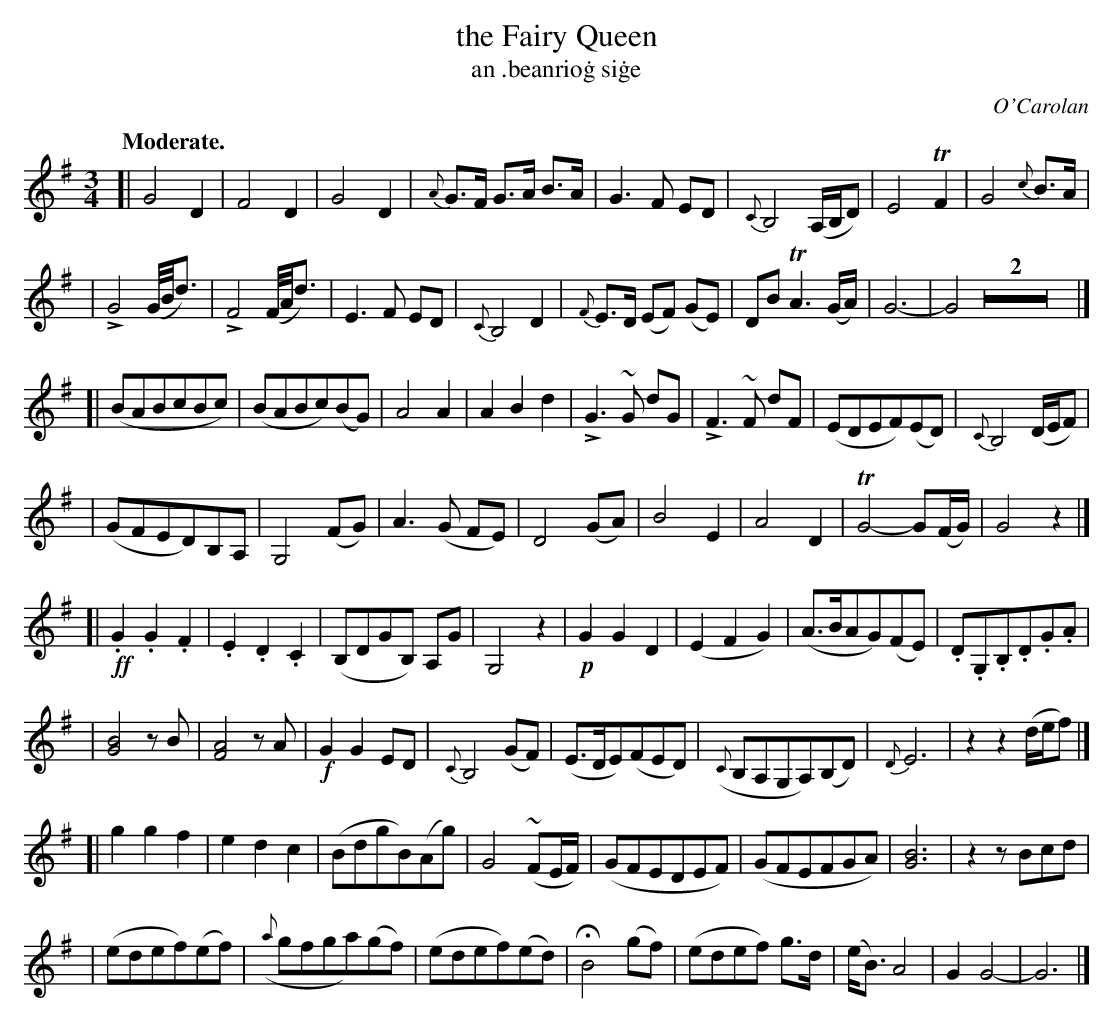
X:1
T: the Fairy Queen
T: an \.beanrio\.g si\.ge
C: O'Carolan
Q: "Moderate."
U: k=!emphasis!		% "^>" or "_>"
M: 3/4
L: 1/8
K: G
[| G4 D2 | F4 D2 | G4 D2 | {A}G>F G>A B>A \
| G3 F ED | {C}B,4 (A,/B,/D) | E4 TF2 | G4 {c}B>A |
| kG4 (G//B//d3/2) | kF4 (F//A//d3/2) | E3 F ED | {C}B,4 D2 \
| {F}E>D (EF) (GE) | DB TA3 (G/A/) | G6- | G4 Z2 |]
[| (BABcBc) | (BABc)(BG) | A4 A2 | A2 B2 d2 \
| kG3 ~G dG | kF3 ~F dF | (EDEF)(ED) | {C}B,4 (D/E/F) |
| (GFED)B,A, | G,4 (FG) | A3 (G FE) | D4 (GA) \
| B4 E2 | A4 D2 | TG4- G(F/G/) | G4 z2 |]
[| !ff!.G2 .G2 .F2 | .E2 .D2 .C2 | (B,DGB,) A,G | G,4 z2 \
| !p!G2 G2 D2 | (E2 F2 G2) | (A>BAG)(FE) | .D.G,.B,.D.G.A |
| [B4G4] zB | [A4F4] zA | !f!G2 G2 ED | {C}B,4 (GF) \
| (E>DE)(FED) | ({C}B,A,G,A,)(B,D) | {D}E6 | z2 z2 (d/e/f) |]
[| g2 g2 f2 | e2 d2 c2 | (BdgB)(Ag) | G4 (~FE/F/) \
| (GFEDEF) | (GFEFGA) | [B6G6] | z2 zBcd |
| (edef)(ef) | ({a}gfga)(gf) | (edef)(ed) | HB4 (gf) \
| (edef) g>d | (e<B) A4 | G2 G4- | G6 |]
